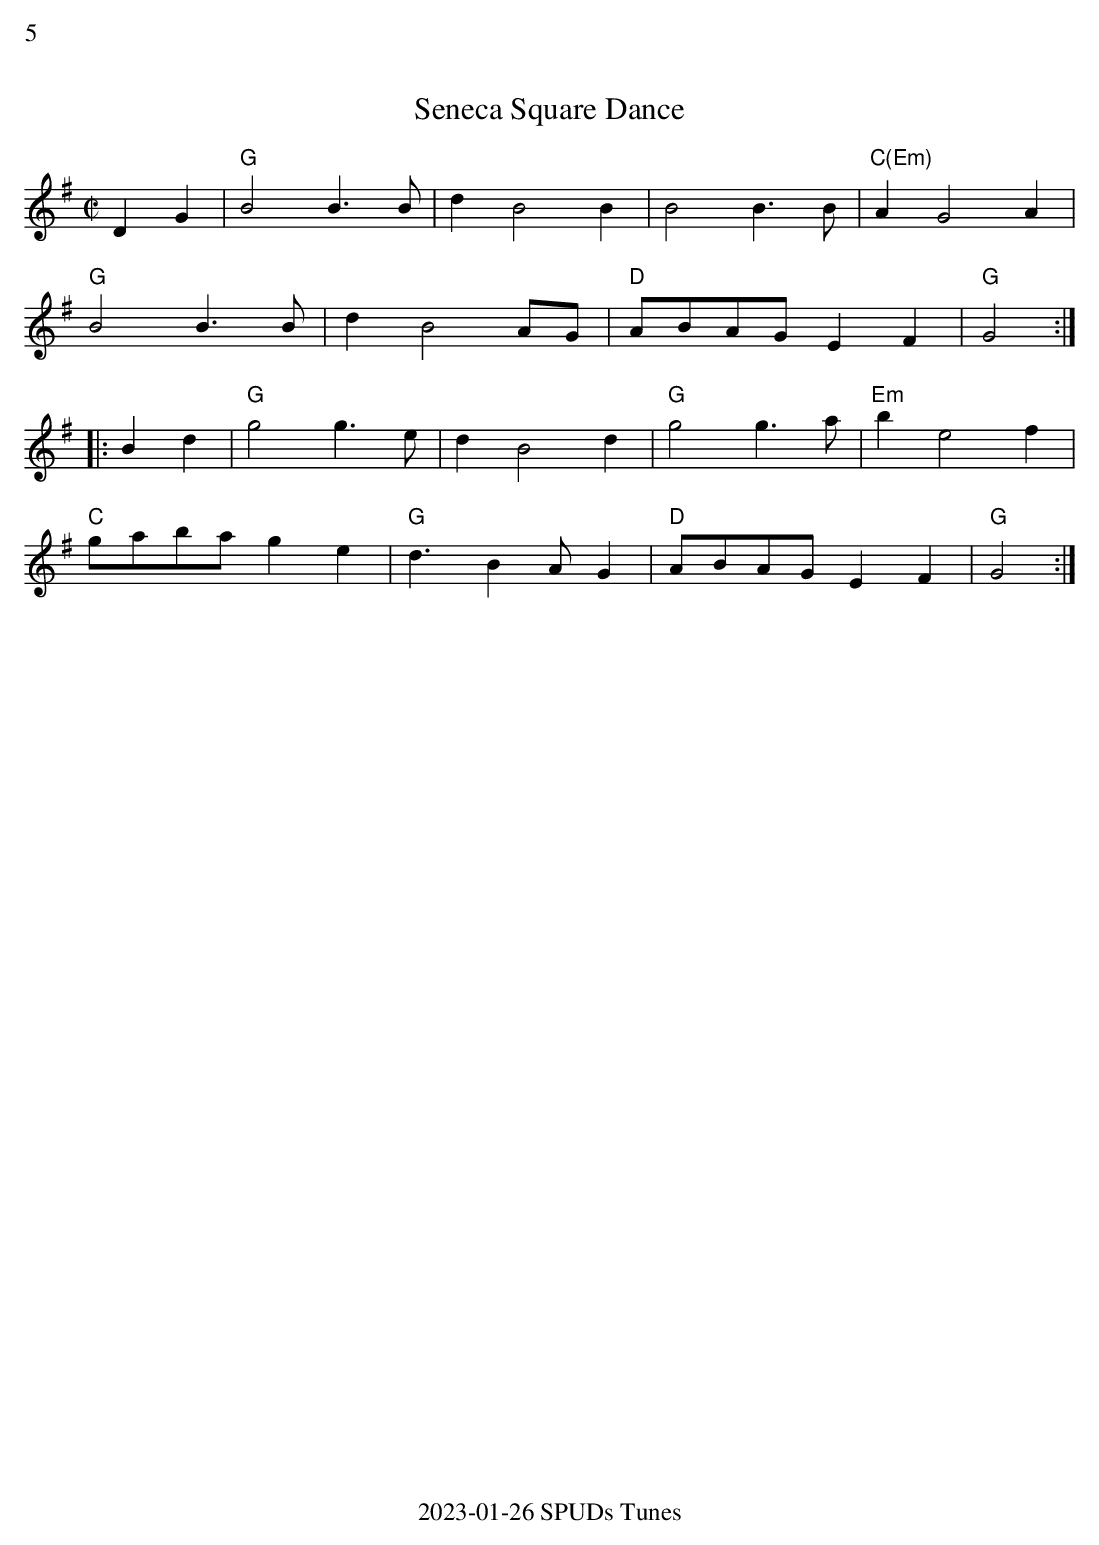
X:1
%%text 5
T:Seneca Square Dance
M:C|
L:1/8
K:G
D2G2|"G"B4  B3B | d2 B4B2|  B4  B3B  |  "C(Em)"A2G4 A2|
"G"B4  B3B | d2B4AG |"D" ABAG E2F2 |"G"G4:|
|:B2d2|"G" g4  g3e | d2 B4 d2 | "G" g4  g3 a | "Em" b2e4f2|
"C" gaba g2e2 |"G" d3B2AG2 |"D" ABAG E2F2 | "G"G4:|
